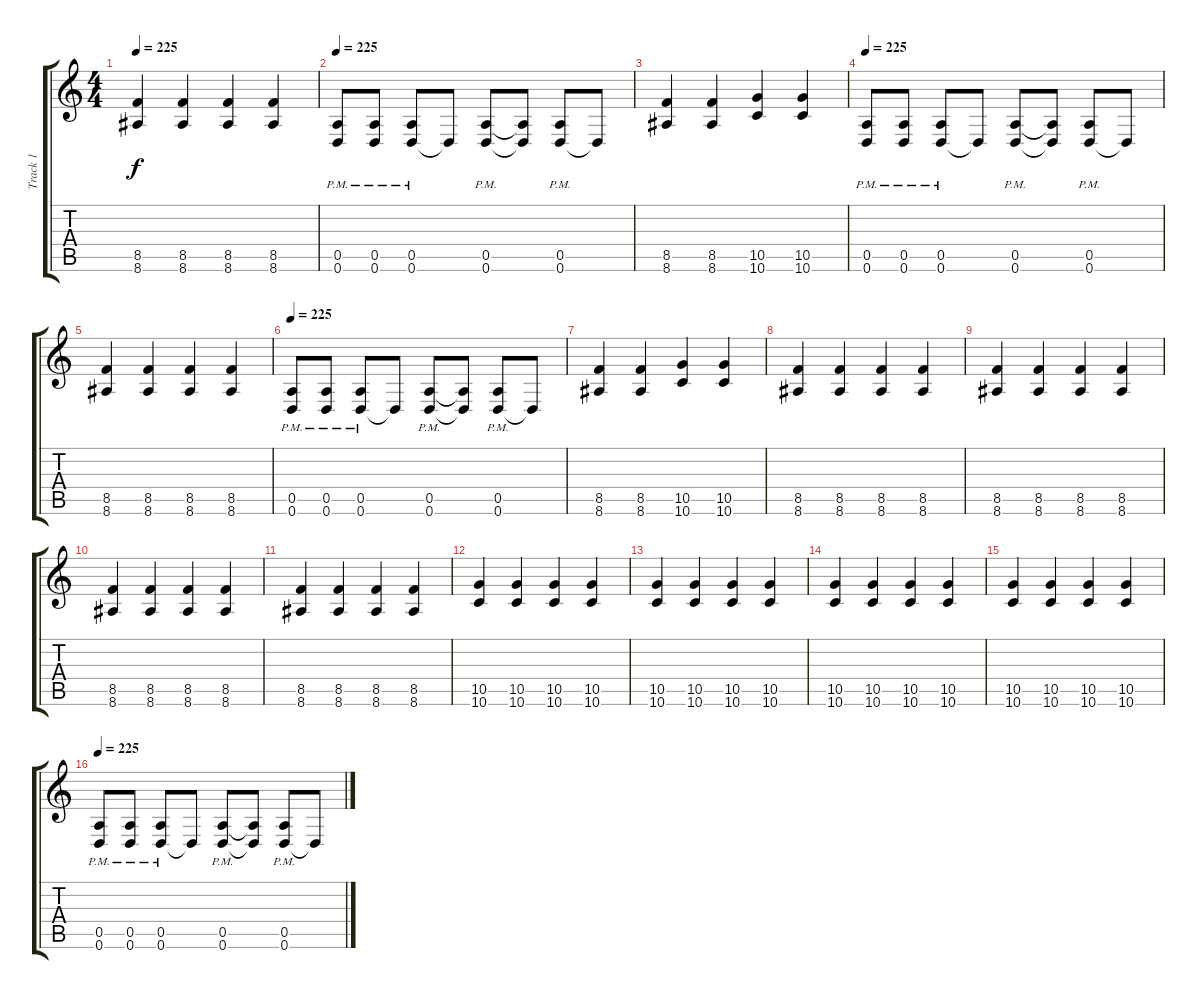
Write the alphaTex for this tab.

\track ("Track 1" "Track 1") {instrument distortionguitar}
\staff {score tabs}
\tuning (E4 B3 G3 D3 A2 D2) {hide}
\ts (4 4)
\tempo 225
\clef g2
\ks c
(8.5 8.6).4{dy f} (8.5 8.6).4 (8.5 8.6).4 (8.5 8.6).4 |
\tempo 225
(0.5{pm} 0.6{pm}).8 (0.5{pm} 0.6{pm}).8 (0.5{pm} 0.6{pm}).8 0.6{t}.8 (0.5{pm} 0.6{pm}).8 (0.5{t} 0.6{t}).8 (0.5{pm} 0.6{pm}).8 0.6{t}.8 |
(8.5 8.6).4 (8.5 8.6).4 (10.5 10.6).4 (10.5 10.6).4 |
\tempo 225
(0.5{pm} 0.6{pm}).8 (0.5{pm} 0.6{pm}).8 (0.5{pm} 0.6{pm}).8 0.6{t}.8 (0.5{pm} 0.6{pm}).8 (0.5{t} 0.6{t}).8 (0.5{pm} 0.6{pm}).8 0.6{t}.8 |
(8.5 8.6).4 (8.5 8.6).4 (8.5 8.6).4 (8.5 8.6).4 |
\tempo 225
(0.5{pm} 0.6{pm}).8 (0.5{pm} 0.6{pm}).8 (0.5{pm} 0.6{pm}).8 0.6{t}.8 (0.5{pm} 0.6{pm}).8 (0.5{t} 0.6{t}).8 (0.5{pm} 0.6{pm}).8 0.6{t}.8 |
(8.5 8.6).4 (8.5 8.6).4 (10.5 10.6).4 (10.5 10.6).4 |
(8.5 8.6).4 (8.5 8.6).4 (8.5 8.6).4 (8.5 8.6).4 |
(8.5 8.6).4 (8.5 8.6).4 (8.5 8.6).4 (8.5 8.6).4 |
(8.5 8.6).4 (8.5 8.6).4 (8.5 8.6).4 (8.5 8.6).4 |
(8.5 8.6).4 (8.5 8.6).4 (8.5 8.6).4 (8.5 8.6).4 |
(10.5 10.6).4 (10.5 10.6).4 (10.5 10.6).4 (10.5 10.6).4 |
(10.5 10.6).4 (10.5 10.6).4 (10.5 10.6).4 (10.5 10.6).4 |
(10.5 10.6).4 (10.5 10.6).4 (10.5 10.6).4 (10.5 10.6).4 |
(10.5 10.6).4 (10.5 10.6).4 (10.5 10.6).4 (10.5 10.6).4 |
\tempo 225
(0.5{pm} 0.6{pm}).8 (0.5{pm} 0.6{pm}).8 (0.5{pm} 0.6{pm}).8 0.6{t}.8 (0.5{pm} 0.6{pm}).8 (0.5{t} 0.6{t}).8 (0.5{pm} 0.6{pm}).8 0.6{t}.8
